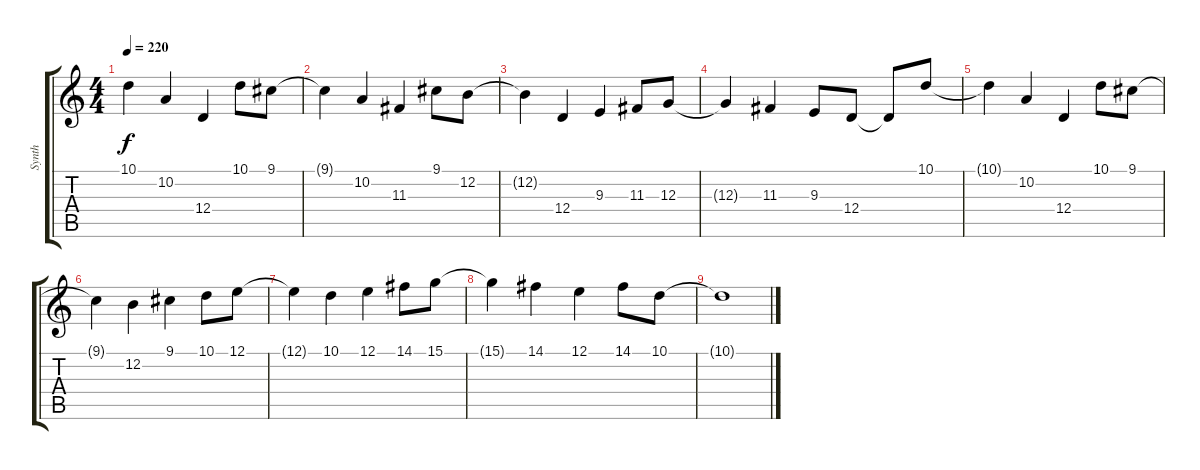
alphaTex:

\track ("Synth" "Synth") {instrument lead1square}
\staff {score tabs}
\tuning (E4 B3 G3 D3 A2 E2) {hide}
\ts (4 4)
\tempo 220
\clef g2
\ks c
10.1{t}.4{dy f} 10.2.4 12.4.4 10.1.8 9.1.8 |
9.1{t}.4 10.2.4 11.3.4 9.1.8 12.2.8 |
12.2{t}.4 12.4.4 9.3.4 11.3.8 12.3.8 |
12.3{t}.4 11.3.4 9.3.8 12.4.8 12.4{t}.8 10.1.8 |
10.1{t}.4 10.2.4 12.4.4 10.1.8 9.1.8 |
9.1{t}.4 12.2.4 9.1.4 10.1.8 12.1.8 |
12.1{t}.4 10.1.4 12.1.4 14.1.8 15.1.8 |
15.1{t}.4 14.1.4 12.1.4 14.1.8 10.1.8 |
10.1{t}.1
